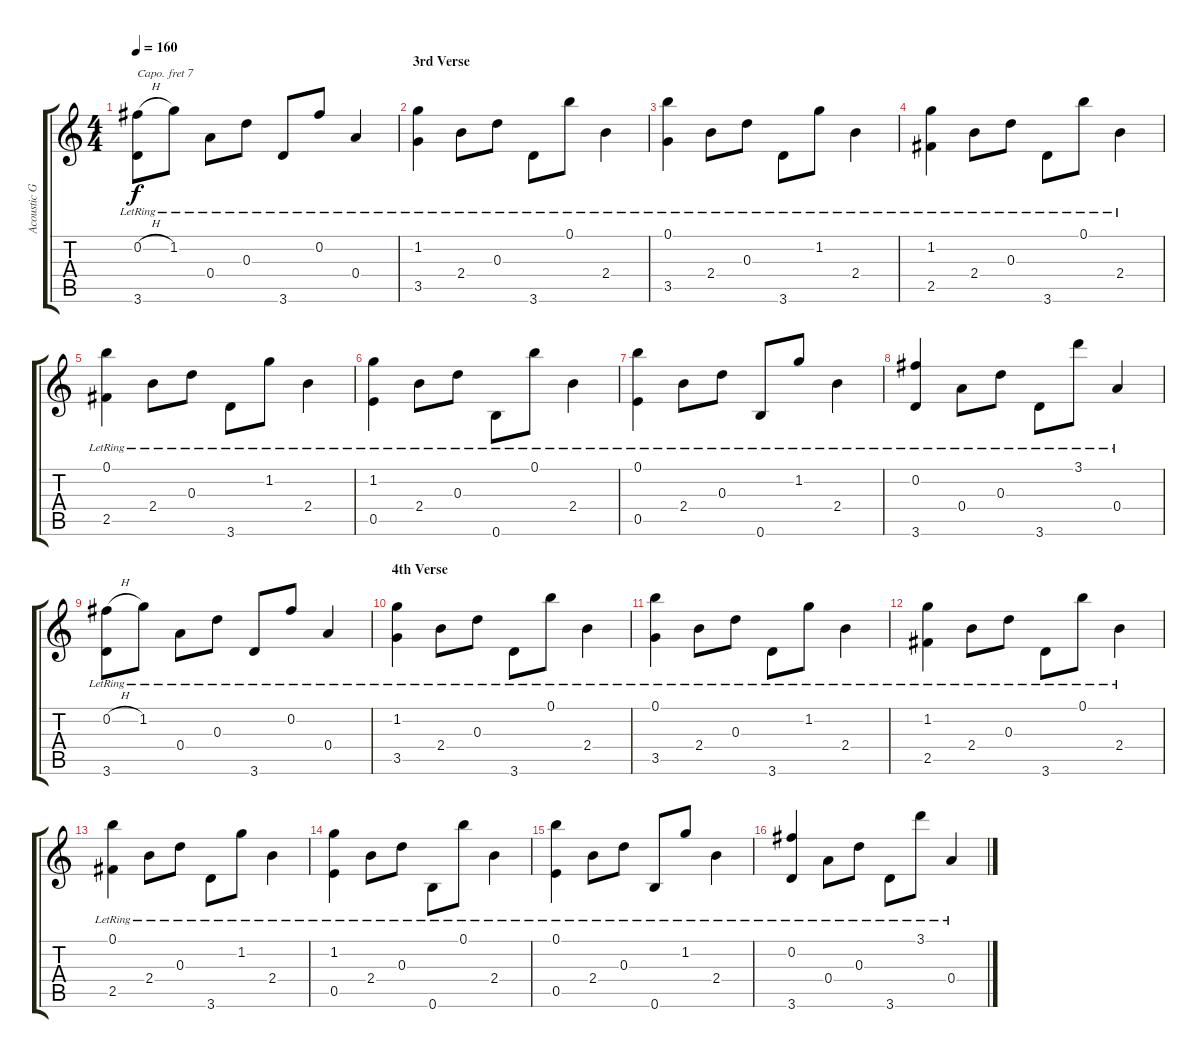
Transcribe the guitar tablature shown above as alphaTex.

\track ("Acoustic Guitar 2" "Acoustic G") {instrument acousticguitarsteel}
\staff {score tabs}
\capo 7
\tuning (E4 B3 G3 D3 A2 E2) {hide}
\ts (4 4)
\tempo 160
\clef g2
\ks c
(0.2{h} 3.6{lr}).8{dy f} 1.2{lr}.8 0.4{lr}.8 0.3{lr}.8 3.6{lr}.8 0.2{lr}.8 0.4{lr}.4 |
\section ("" "3rd Verse")
(1.2{lr} 3.5{lr}).4 2.4{lr}.8 0.3{lr}.8 3.6{lr}.8 0.1{lr}.8 2.4{lr}.4 |
(0.1{lr} 3.5{lr}).4 2.4{lr}.8 0.3{lr}.8 3.6{lr}.8 1.2{lr}.8 2.4{lr}.4 |
(1.2{lr} 2.5{lr}).4 2.4{lr}.8 0.3{lr}.8 3.6{lr}.8 0.1{lr}.8 2.4{lr}.4 |
(0.1{lr} 2.5{lr}).4 2.4{lr}.8 0.3{lr}.8 3.6{lr}.8 1.2{lr}.8 2.4{lr}.4 |
(1.2{lr} 0.5{lr}).4 2.4{lr}.8 0.3{lr}.8 0.6{lr}.8 0.1{lr}.8 2.4{lr}.4 |
(0.1{lr} 0.5{lr}).4 2.4{lr}.8 0.3{lr}.8 0.6{lr}.8 1.2{lr}.8 2.4{lr}.4 |
(0.2{lr} 3.6{lr}).4 0.4{lr}.8 0.3{lr}.8 3.6{lr}.8 3.1{lr}.8 0.4{lr}.4 |
(0.2{h} 3.6{lr}).8 1.2{lr}.8 0.4{lr}.8 0.3{lr}.8 3.6{lr}.8 0.2{lr}.8 0.4{lr}.4 |
\section ("" "4th Verse")
(1.2{lr} 3.5{lr}).4 2.4{lr}.8 0.3{lr}.8 3.6{lr}.8 0.1{lr}.8 2.4{lr}.4 |
(0.1{lr} 3.5{lr}).4 2.4{lr}.8 0.3{lr}.8 3.6{lr}.8 1.2{lr}.8 2.4{lr}.4 |
(1.2{lr} 2.5{lr}).4 2.4{lr}.8 0.3{lr}.8 3.6{lr}.8 0.1{lr}.8 2.4{lr}.4 |
(0.1{lr} 2.5{lr}).4 2.4{lr}.8 0.3{lr}.8 3.6{lr}.8 1.2{lr}.8 2.4{lr}.4 |
(1.2{lr} 0.5{lr}).4 2.4{lr}.8 0.3{lr}.8 0.6{lr}.8 0.1{lr}.8 2.4{lr}.4 |
(0.1{lr} 0.5{lr}).4 2.4{lr}.8 0.3{lr}.8 0.6{lr}.8 1.2{lr}.8 2.4{lr}.4 |
(0.2{lr} 3.6{lr}).4 0.4{lr}.8 0.3{lr}.8 3.6{lr}.8 3.1{lr}.8 0.4{lr}.4
